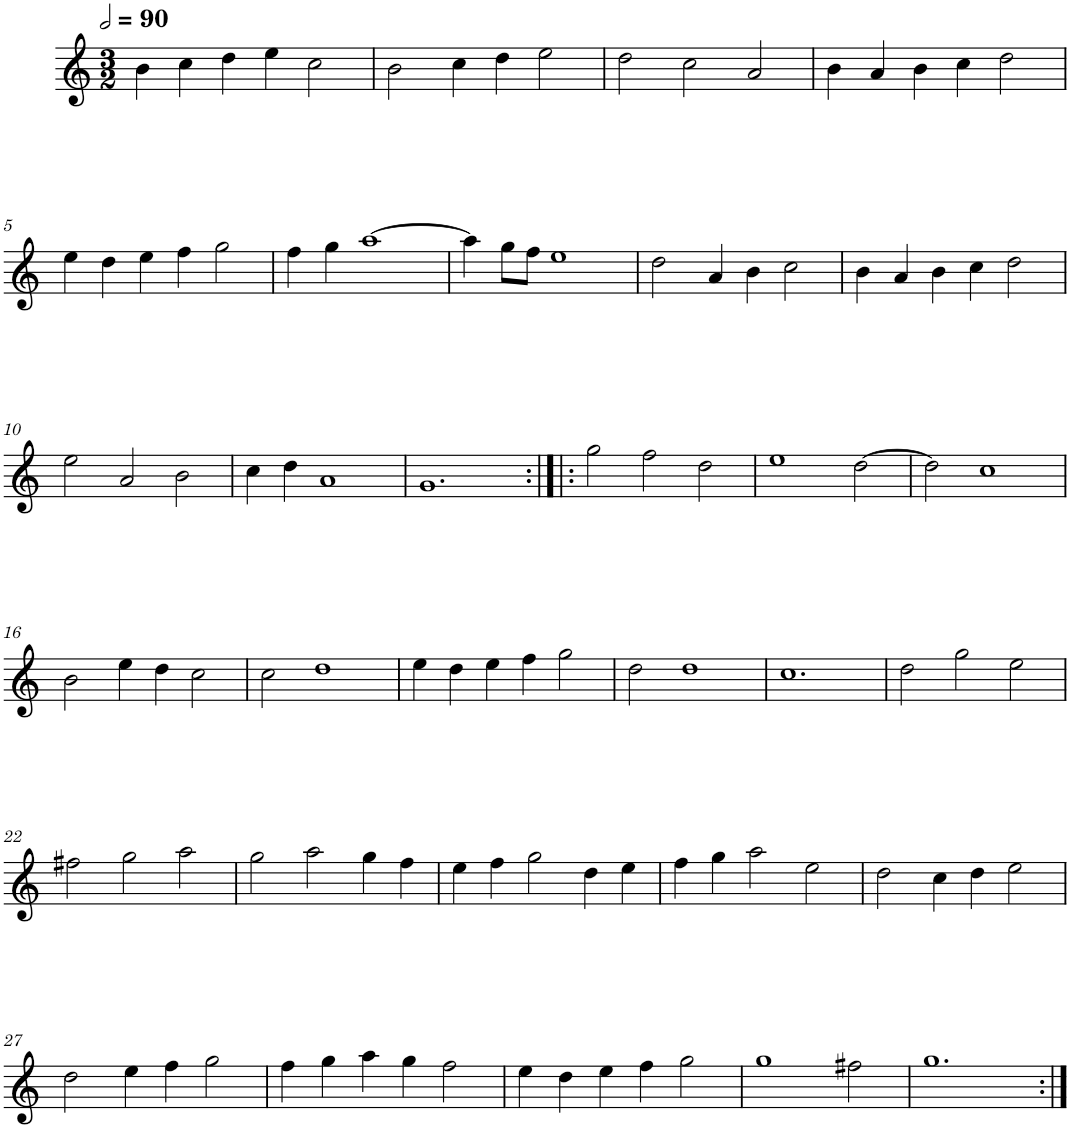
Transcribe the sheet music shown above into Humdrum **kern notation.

**kern
*part1
*staff1
*I"Trois parties
*clefG2
*k[]
*M3/2
*MM180
=1
4b\
4cc\
4dd\
4ee\
2cc\
=2
2b\
4cc\
4dd\
2ee\
=3
2dd\
2cc\
2a/
=4
4b\
4a/
4b\
4cc\
2dd\
!!LO:LB:g=z
=5
4ee\
4dd\
4ee\
4ff\
2gg\
=6
4ff\
4gg\
[1aa
=7
4aa\]
8gg\L
8ff\J
1ee
=8
2dd\
4a/
4b\
2cc\
=9
4b\
4a/
4b\
4cc\
2dd\
!!LO:LB:g=z
=10
2ee\
2a/
2b\
=11
4cc\
4dd\
1a
=12
1.g
=13:|!|:
2gg\
2ff\
2dd\
=14
1ee
[2dd\
=15
2dd\]
1cc
!!LO:LB:g=z
=16
2b\
4ee\
4dd\
2cc\
=17
2cc\
1dd
=18
4ee\
4dd\
4ee\
4ff\
2gg\
=19
2dd\
1dd
=20
1.cc
=21
2dd\
2gg\
2ee\
!!LO:LB:g=z
=22
2ff#X\
2gg\
2aa\
=23
2gg\
2aa\
4gg\
4ff\
=24
4ee\
4ff\
2gg\
4dd\
4ee\
=25
4ff\
4gg\
2aa\
2ee\
=26
2dd\
4cc\
4dd\
2ee\
!!LO:LB:g=z
=27
2dd\
4ee\
4ff\
2gg\
=28
4ff\
4gg\
4aa\
4gg\
2ff\
=29
4ee\
4dd\
4ee\
4ff\
2gg\
=30
1gg
2ff#X\
=31
1.gg
=:|!
*-
